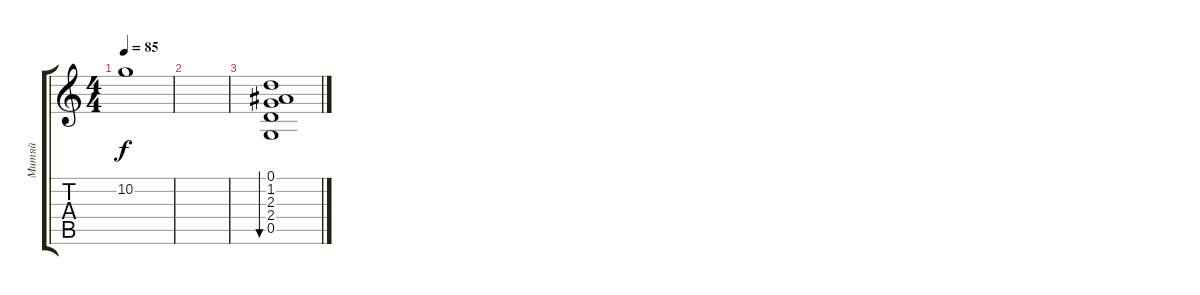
\track ("Митяй" "Митяй") {instrument distortionguitar}
\staff {score tabs}
\tuning (D4 A3 F3 C3 G2 C2) {hide}
\ts (4 4)
\tempo 85
\clef g2
\ks c
10.2.1{dy f} |
|
(0.1 1.2 2.3 2.4 0.5).1{bu 240 instrument electricguitarclean}
